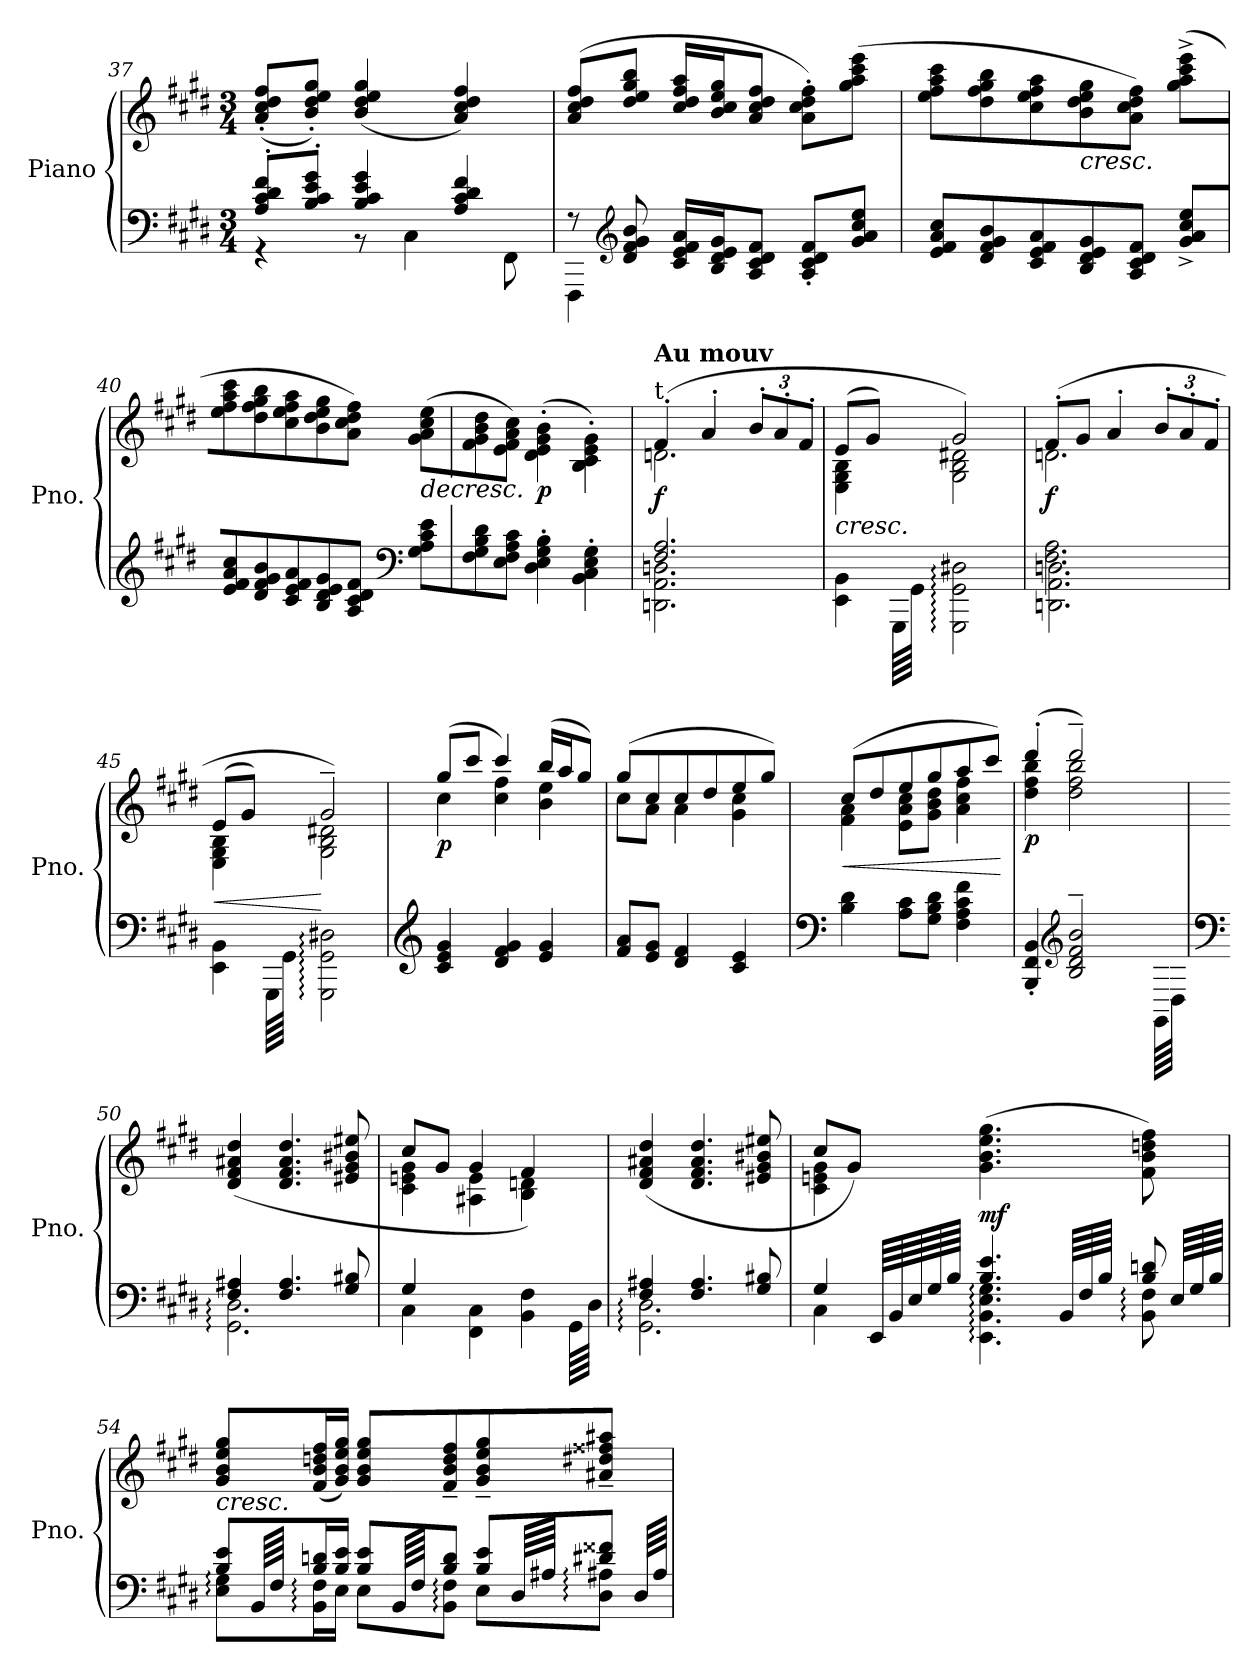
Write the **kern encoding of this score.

**kern	**kern	**dynam
*part1	*part1	*part1
*staff2	*staff1	*staff1/2
*I"Piano	*	*
*I'Pno.	*	*
*clefF4	*clefG2	*
*k[f#c#g#d#]	*k[f#c#g#d#]	*
*M3/4	*M3/4	*
=37	=37	=37
*^	*	*
8A/'< 8c#/'< 8d#/'< 8f#/'<L	4r	(>8a/'> 8cc#/'> 8dd#/'> 8ff#/'>L	.
8B/'< 8c#/'< 8e/'< 8g#/'<J	.	8b/'> 8dd#/'> 8ee/'> 8gg#/'>J)	.
4B/ 4c#/ 4e/ 4g#/	8r	(>4b/ 4dd#/ 4ee/ 4gg#/	.
.	4C#\	.	.
4A/ 4c#/ 4d#/ 4f#/	.	4a/ 4cc#/ 4dd#/ 4ff#/)	.
.	8FF#\	.	.
!!LO:PB:g=z
=38	=38	=38	=38
8r	4FFF#\	(>8a/ 8cc#/ 8dd#/ 8ff#/L	.
*clefG2	*	*	*
8d#/ 8f#/ 8g#/ 8b/	.	8dd#/ 8ee/ 8gg#/ 8bb/J	.
16c#/ 16e/ 16f#/ 16a/LL	2ryy	16cc#/ 16dd#/ 16ff#/ 16aa/LL	.
16B/ 16d#/ 16e/ 16g#/J	.	16b/ 16cc#/ 16ee/ 16gg#/J	.
8A/ 8c#/ 8d#/ 8f#/J	.	8a/ 8cc#/ 8dd#/ 8ff#/J	.
8A/'< 8c#/'< 8d#/'< 8f#/'<L	.	8a\' 8cc#\' 8dd#\' 8ff#\'L)	.
8g#/ 8a/ 8cc#/ 8ee/J	.	(>8gg#\ 8aa\ 8ccc#\ 8eee\J	.
*v	*v	*	*
=39	=39	=39
8e/ 8f#/ 8a/ 8cc#/L	8ee\ 8ff#\ 8aa\ 8ccc#\L	.
8d#/ 8f#/ 8g#/ 8b/	8dd#\ 8ff#\ 8gg#\ 8bb\	.
8c#/ 8e/ 8f#/ 8a/	8cc#\ 8ee\ 8ff#\ 8aa\	.
!	!	!LO:HP:b
8B/ 8d#/ 8e/ 8g#/	8b\ 8dd#\ 8ee\ 8gg#\	<
8A/ 8c#/ 8d#/ 8f#/J	8a\ 8cc#\ 8dd#\ 8ff#\J)	.
8g#/^ 8a/^ 8cc#/^ 8ee/^L	(>8gg#\^ 8aa\^ 8ccc#\^ 8eee\^L	.
=40	=40	=40
8e/ 8f#/ 8a/ 8cc#/	8ee\ 8ff#\ 8aa\ 8ccc#\	.
8d#/ 8f#/ 8g#/ 8b/	8dd#\ 8ff#\ 8gg#\ 8bb\	.
8c#/ 8e/ 8f#/ 8a/	8cc#\ 8ee\ 8ff#\ 8aa\	.
8B/ 8d#/ 8e/ 8g#/	8b\ 8dd#\ 8ee\ 8gg#\	.
8A/ 8c#/ 8d#/ 8f#/J	8a\ 8cc#\ 8dd#\ 8ff#\J)	.
*clefF4	*	*
!	!	!LO:HP:b
8G#\ 8A\ 8c#\ 8e\L	(>8g#\ 8a\ 8cc#\ 8ee\L	>
=41	=41	=41
8F#\ 8G#\ 8B\ 8d#\	8f#\ 8g#\ 8b\ 8dd#\	.
8E\ 8F#\ 8A\ 8c#\J	8e\ 8f#\ 8a\ 8cc#\J)	[
!	!	!LO:DY:b
4D#\' 4E\' 4G#\' 4B\'	(>4d#\' 4e\' 4g#\' 4b\'	p
4BB\' 4C#\' 4E\' 4G#\'	4B\' 4c#\' 4e\' 4g#\')	.
!!LO:LB:g=z
=42	=42	=42
*^	*^	*
!	!	!LO:TX:a:B:t=Au mouv	!	!
!	!	!LO:TX:a:t=t	!	!
!	!	!	!	!LO:DY:b
2.F#/ 2.A/	2.DDn\ 2.AA\ 2.Dn\	(>4f#'/	2.dn\	f
.	.	4a'/	.	.
*	*	*Xbrackettup	*	*
.	.	12b'/L	.	.
.	.	12a'/	.	.
.	.	12f#'/J	.	.
=43	=43	=43	=43	=43
!	!	!	!	!LO:HP:b
4EE\ 4BB\	8..ryy	(>8e/L	4E\ 4G#\ 4B\	<
.	.	8g#/J)	.	.
.	64GGG#!LLLL	.	.	.
.	64GG#!JJJJ	.	.	.
2GGG#\: 2GG#\: 2D#X\:	2ryy	2g#/)	2G#\ 2B\ 2d#X\	]
=44	=44	=44	=44	=44
!	!	!	!	!LO:DY:b
2.F#\ 2.A\	2.DDn\ 2.AA\ 2.Dn\	(>8f#'/L	2.dn\	f
.	.	8g#/J	.	.
.	.	4a'/	.	.
.	.	12b'/L	.	.
.	.	12a'/	.	.
.	.	12f#'/J	.	.
=45	=45	=45	=45	=45
!	!	!	!	!LO:HP:b
4EE\ 4BB\	8..ryy	(>8e/L	4E\ 4G#\ 4B\	<
.	.	8g#/J)	.	.
.	64GGG#!LLLL	.	.	.
.	64GG#!JJJJ	.	.	.
2GGG#\: 2GG#\: 2D#X\:	2ryy	2g#~/)	2G#\ 2B\ 2d#X\	[
*v	*v	*	*	*
!!LO:LB:g=z	!!
=46	=46	=46	=46
*clefG2	*	*	*
*^	*	*	*
!	!	!	!	!LO:DY:b
*v	*v	*	*	*
4c#/ 4e/ 4g#/	(>8gg#/L	4cc#\	p
.	8ccc#/J	.	.
4d#/ 4f#/ 4g#/	4ccc#/)	4cc#\ 4ff#\	.
4e/ 4g#/	(>16bb/LL	4b\ 4ee\	.
.	16aa/J	.	.
.	8gg#/J)	.	.
=47	=47	=47	=47
8f#/ 8a/L	(>8gg#/L	8cc#\L	.
8e/ 8g#/J	8cc#/	8a\J	.
4d#/ 4f#/	8cc#/	4a\	.
.	8dd#/	.	.
4c#/ 4e/	8ee/	4g#\ 4cc#\	.
.	8gg#/J)	.	.
=48	=48	=48	=48
*clefF4	*	*	*
!	!	!	!LO:HP:b
4B\ 4d#\	(>8cc#/L	4f#\ 4a\	<
.	8dd#/	.	.
8A\ 8c#\L	8ee/	8e\ 8a\ 8cc#\L	.
8G#\ 8B\ 8d#\J	8gg#/	8g#\ 8b\ 8dd#\J	.
4F#\ 4A\ 4c#\ 4f#\	8aa/	4a\ 4cc#\ 4ff#\	.
.	8ccc#/J)	.	.
*	*v	*v	*
.	.	[
=49	=49	=49
*^	*^	*
!	!	!	!	!LO:DY:b
4BBB/' 4FF#/' 4BB/'	2ryy	(>4ddd#'/	4dd#\ 4ff#\ 4bb\	p
*clefG2	*	*	*	*
2B/~ 2d#/~ 2f#/~ 2b/~	.	2ddd#~/)	2dd#\ 2ff#\ 2bb\	.
.	8..ryy	.	.	.
.	64GG#!LLLL	.	.	.
.	64D#!JJJJ	.	.	.
*	*	*v	*v	*
=50	=50	=50	=50
*clefF4	*	*	*
!	!	!	!LO:DY:b
!	!	!	!LO:DY:n=1:b
4F#/ 4A#X/	2.GG#\: 2.D#\:	(>4d#/ 4f#/ 4a#X/ 4dd#/	other-dynamics p
4.F#/ 4.A#/	.	4.d#/ 4.f#/ 4.a#/ 4.dd#/	.
8G#/ 8B#X/	.	8e#X/ 8g#/ 8b#X/ 8ee#X/	.
!!LO:LB:g=z
=51	=51	=51	=51
*	*	*^	*
4G#/	4C#\	8cc#/L	4c#\ 4en\ 4g#\	.
.	.	8g#/J	.	.
4FF#\ 4C#\	4ryy	4g#/	4A#X\ 4e\	.
4BB\ 4F#\	8..ryy	4f#/)	4B\ 4dn\	.
.	64GG#!LLLL	.	.	.
.	64D#!JJJJ	.	.	.
*	*	*v	*v	*
=52	=52	=52	=52
4F#/ 4A#X/	2.GG#\: 2.D#\:	(>4d#/ 4f#/ 4a#X/ 4dd#/	.
4.F#/ 4.A#/	.	4.d#/ 4.f#/ 4.a#/ 4.dd#/	.
8G#/ 8B#X/	.	8e#X/ 8g#/ 8b#X/ 8ee#X/	.
*v	*v	*	*
.	.	[
=53	=53	=53
*^	*^	*
*	*^	*	*	*
4G#/	4C#\	8.ryy	8cc#/L	4c#\ 4en\ 4g#\	.
.	.	.	8g#/J)	.	.
*	*	*Xtuplet	*	*	*
.	.	80EE!LLLL	.	.	.
.	.	80BB!	.	.	.
.	.	80E!	.	.	.
.	.	80G#!	.	.	.
.	.	80B!JJJJ	.	.	.
!	!	!	!	!	!LO:DY:b
4.B/ 4.e/	4.EE\: 4.BB\: 4.E\: 4.G#\:	4ryy	(>4.g#\ 4.b\ 4.ee\ 4.gg#\	2ryy	mf
.	.	16.ryy	.	.	.
.	.	96BB!LLLL	.	.	.
.	.	96F#!	.	.	.
.	.	96B!JJJJ	.	.	.
8B/ 8dn/	8BB\: 8F#\:	16.ryy	8f#\ 8b\ 8ddn\ 8ff#\)	.	.
.	.	96E!LLLL	.	.	.
.	.	96G#!	.	.	.
.	.	96B!JJJJ	.	.	.
*	*	*	*v	*v	*
=54	=54	=54	=54	=54
!	!	!	!LO:TX:b:i:t=cresc.	!
8B/ 8e/L	8E\: 8G#\:L	16.ryy	8g#/ 8b/ 8ee/ 8gg#/L	.
.	.	96ryy	.	.
.	.	96BB!LLLL	.	.
.	.	96F#!JJJJ	.	.
16B/ 16dn/L	16BB\: 16F#\:L	8ryy	(>16f#/ 16b/ 16ddn/ 16ff#/L	.
16B/ 16e/JJ	16E\JJ	.	16g#/ 16b/ 16ee/ 16gg#/JJ)	.
8B/ 8e/L	8E\L	16.ryy	8g#/ 8b/ 8ee/ 8gg#/L	.
.	.	96ryy	.	.
.	.	96BB!LLLL	.	.
.	.	96F#!JJJJ	.	.
8B/ 8d/J	8BB\: 8F#\:J	8ryy	8f#/~> 8b/~> 8dd/~> 8ff#/~>	.
8B/ 8e/L	8E\L	16.ryy	8g#/~> 8b/~> 8ee/~> 8gg#/~>	.
.	.	96ryy	.	.
.	.	96D#!LLLL	.	.
.	.	96A#X!JJJJ	.	.
8d#X/ 8f##X/J	8D#\: 8A#X\:J	16.ryy	8a#X/~> 8dd#X/~> 8ff##X/~> 8aa#X/~>J	.
.	.	96ryy	.	.
.	.	96D#!LLLL	.	.
.	.	96A#!JJJJ	.	.
*v	*v	*v	*	*
=	=	=
*-	*-	*-
